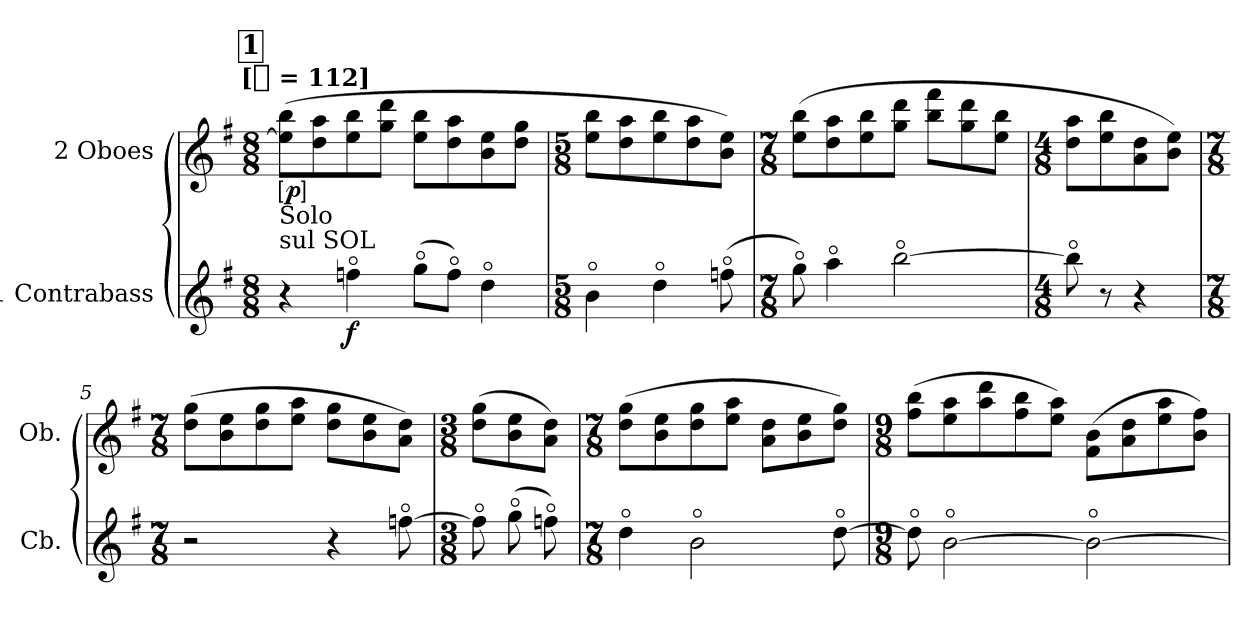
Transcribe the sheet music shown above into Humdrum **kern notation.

**kern	**dynam	**kern	**dynam
*part2	*part2	*part1	*part1
*staff2	*staff2	*staff1	*staff1
*I"1 Contrabass	*	*I"2 Oboes	*
*I'Cb.	*	*I'Ob.	*
*clefG2	*	*clefG2	*
*ITrd7c12	*	*	*
*k[f#]	*	*k[f#]	*
*G:	*	*G:	*
!!LO:TX:omd:t=[[8th] = 112]
*M8/8	*	*M8/8	*
*MM56	*	*MM56	*
!!LO:REH:place=s1:t=1
=1	=1	=1	=1
!LO:TX:a:t=sul SOL	!	!	!
!LO:TX:a:t=Solo	!	!	!
!	!	!	!LO:DY:ed=brack
4r	.	(8ee] 8bbL	p
.	.	8dd 8aa	.
4fno	f	8ee 8bb	.
.	.	8gg 8dddJ	.
(8goL	.	8ee 8bbL	.
8foJ)	.	8dd 8aa	.
4do	.	8b 8ee	.
.	.	8dd 8ggJ	.
=2	=2	=2	=2
*M5/8	*	*M5/8	*
4Bo	.	8ee 8bbL	.
.	.	8dd 8aa	.
4do	.	8ee 8bb	.
.	.	8dd 8aa	.
(8fno	.	8bi 8eeJ)	.
=3	=3	=3	=3
*M7/8	*	*M7/8	*
8go)	.	(8ee 8bbL	.
4ao	.	8dd 8aa	.
.	.	8ee 8bb	.
[2bo	.	8gg 8dddJ	.
.	.	8bb 8fff#L	.
.	.	8gg 8ddd	.
.	.	8ee 8bbJ	.
=4	=4	=4	=4
*M4/8	*	*M4/8	*
8bo]	.	8dd 8aaL	.
8r	.	8ee 8bb	.
4r	.	8a 8dd	.
.	.	8b 8eeJ)	.
=5	=5	=5	=5
*M7/8	*	*M7/8	*
2r	.	(8dd 8ggL	.
.	.	8b 8ee	.
.	.	8dd 8gg	.
.	.	8ee 8aaJ	.
4r	.	8dd 8ggL	.
.	.	8b 8ee	.
[8fno	.	8a 8ddJ)	.
=6	=6	=6	=6
*M3/8	*	*M3/8	*
8fno]	.	(8dd 8ggL	.
(8go	.	8b 8ee	.
8fo)	.	8a 8ddJ)	.
=7	=7	=7	=7
*M7/8	*	*M7/8	*
4do	.	(8dd 8ggL	.
.	.	8b 8ee	.
2Bo	.	8dd 8gg	.
.	.	8ee 8aaJ	.
.	.	8a 8ddL	.
.	.	8b 8ee	.
[8do	.	8dd 8ggJ)	.
=8	=8	=8	=8
*M9/8	*	*M9/8	*
8do]	.	(8ff# 8bbL	.
[2Bo	.	8ee 8aa	.
.	.	8aa 8ddd	.
.	.	8ff# 8bb	.
.	.	8ee 8aaJ)	.
2Bo_	.	(8f# 8bL	.
.	.	8a 8dd	.
.	.	8ee 8aa	.
.	.	8b 8ff#J)	.
=	=	=	=
*-	*-	*-	*-
